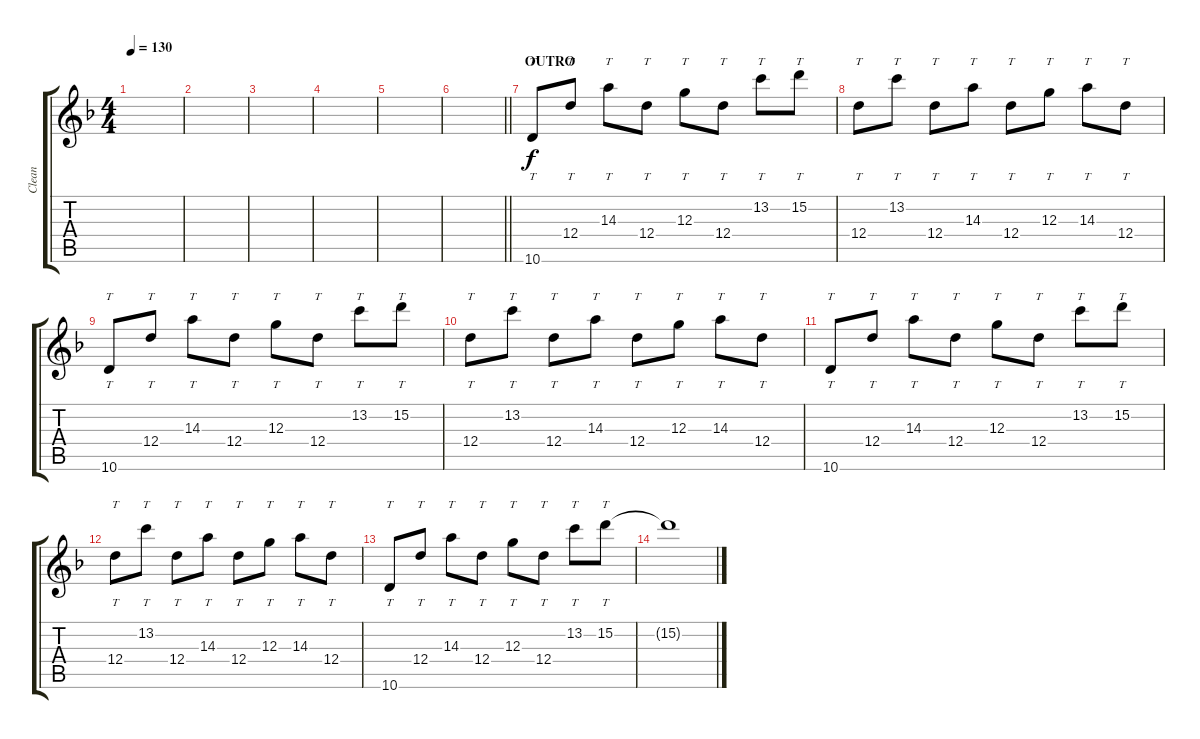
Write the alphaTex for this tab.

\track ("Clean" "Clean") {instrument acousticguitarsteel}
\staff {score tabs}
\tuning (E4 B3 G3 D3 A2 E2) {hide}
\ts (4 4)
\tempo 130
\clef g2
\ks dminor
|
|
|
|
|
\barLineRight lightlight
|
\section ("" "OUTRO")
10.6.8{tt} 12.4.8{tt} 14.3.8{tt} 12.4.8{tt} 12.3.8{tt} 12.4.8{tt} 13.2.8{tt} 15.2.8{tt} |
12.4.8{tt} 13.2.8{tt} 12.4.8{tt} 14.3.8{tt} 12.4.8{tt} 12.3.8{tt} 14.3.8{tt} 12.4.8{tt} |
10.6.8{tt} 12.4.8{tt} 14.3.8{tt} 12.4.8{tt} 12.3.8{tt} 12.4.8{tt} 13.2.8{tt} 15.2.8{tt} |
12.4.8{tt} 13.2.8{tt} 12.4.8{tt} 14.3.8{tt} 12.4.8{tt} 12.3.8{tt} 14.3.8{tt} 12.4.8{tt} |
10.6.8{tt} 12.4.8{tt} 14.3.8{tt} 12.4.8{tt} 12.3.8{tt} 12.4.8{tt} 13.2.8{tt} 15.2.8{tt} |
12.4.8{tt} 13.2.8{tt} 12.4.8{tt} 14.3.8{tt} 12.4.8{tt} 12.3.8{tt} 14.3.8{tt} 12.4.8{tt} |
10.6.8{tt} 12.4.8{tt} 14.3.8{tt} 12.4.8{tt} 12.3.8{tt} 12.4.8{tt} 13.2.8{tt} 15.2.8{tt} |
15.2{t}.1
